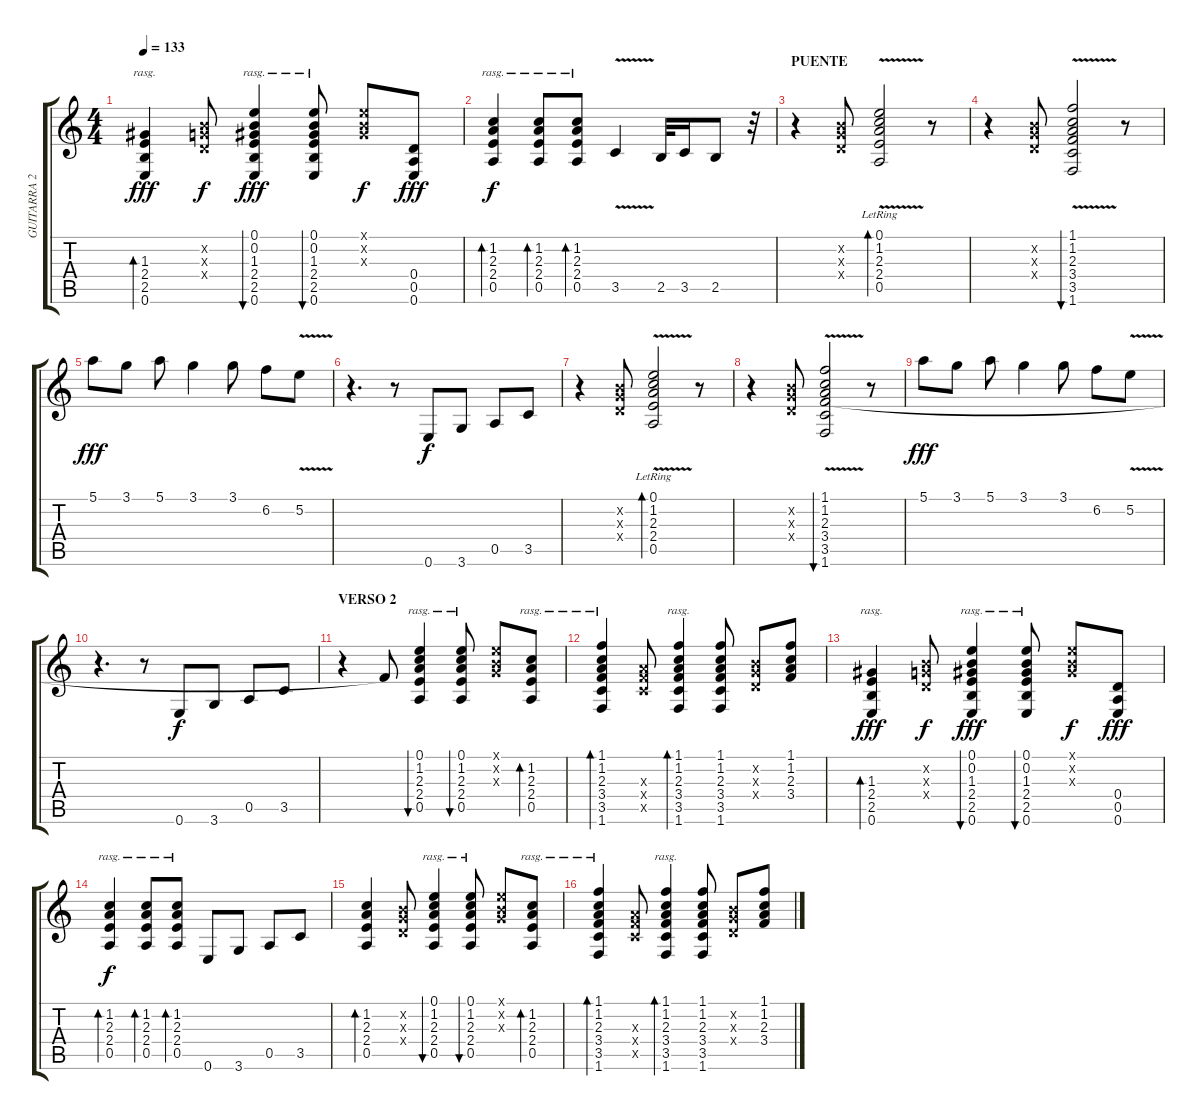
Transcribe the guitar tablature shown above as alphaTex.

\track ("GUITARRA 2" "GUITARRA 2") {instrument overdrivenguitar}
\staff {score tabs}
\tuning (E4 B3 G3 D3 A2 E2) {hide}
\ts (4 4)
\tempo 133
\clef g2
\ks c
(1.3 2.4 2.5 0.6).4{bd 120 rasg ii dy fff} (0.2{x} 0.3{x} 0.4{x}).8{dy f} (0.1 0.2 1.3 2.4 2.5 0.6).4{bu 120 rasg ii dy fff} (0.1 0.2 1.3 2.4 2.5 0.6).8{bu 120 rasg ii} (0.1{x} 0.2{x} 1.3{x}).8{dy f} (0.4 0.5 0.6).8{dy fff} |
(1.2 2.3 2.4 0.5).4{bd 120 rasg ii dy f} (1.2 2.3 2.4 0.5).8{bd 120 rasg ii} (1.2 2.3 2.4 0.5).8{bd 120 rasg ii} 3.5{v}.4{volume 16 instrument electricguitarjazz} 2.5.32 3.5.16 2.5.8 r.32{instrument overdrivenguitar} |
\section ("" "PUENTE")
r.4{volume 8} (0.2{x} 0.3{x} 0.4{x}).8 (0.1{v lr} 1.2{lr} 2.3{lr} 2.4{lr} 0.5{lr}).2{bd 120} r.8 |
r.4 (0.2{x} 0.3{x} 0.4{x}).8 (1.1{v} 1.2 2.3 3.4 3.5 1.6).2{bu 120} r.8 |
5.1.8{dy fff} 3.1.8 5.1.8 3.1.4 3.1.8 6.2.8 5.2{v}.8 |
r.4{d} r.8 0.6.8{dy f} 3.6.8 0.5.8 3.5.8 |
r.4 (0.2{x} 0.3{x} 0.4{x}).8 (0.1{v lr} 1.2{lr} 2.3{lr} 2.4{lr} 0.5{lr}).2{bd 120} r.8 |
r.4 (0.2{x} 0.3{x} 0.4{x}).8 (1.1{v} 1.2 2.3 3.4 3.5 1.6).2{bu 120} r.8 |
5.1.8{dy fff} 3.1.8 5.1.8 3.1.4 3.1.8 6.2.8 5.2{v}.8 |
r.4{d} r.8 0.6.8{dy f} 3.6.8 0.5.8 3.5.8 |
\section ("" "VERSO 2")
r.4 3.4{t}.8 (0.1 1.2 2.3 2.4 0.5).4{bu 120 rasg ii volume 13 instrument electricguitarclean} (0.1 1.2 2.3 2.4 0.5).8{bu 120 rasg ii} (0.1{x} 0.2{x} 0.3{x}).8 (1.2 2.3 2.4 0.5).8{bd 120 rasg ii} |
(1.1 1.2 2.3 3.4 3.5 1.6).4{bd 120 rasg ii instrument acousticguitarnylon} (2.3{x} 3.4{x} 3.5{x}).8 (1.1 1.2 2.3 3.4 3.5 1.6).4{bd 120 rasg ii} (1.1 1.2 2.3 3.4 3.5 1.6).8 (0.2{x} 0.3{x} 0.4{x}).8 (1.1 1.2 2.3 3.4).8 |
(1.3 2.4 2.5 0.6).4{bd 120 rasg ii dy fff} (0.2{x} 0.3{x} 0.4{x}).8{dy f} (0.1 0.2 1.3 2.4 2.5 0.6).4{bu 120 rasg ii dy fff} (0.1 0.2 1.3 2.4 2.5 0.6).8{bu 120 rasg ii} (0.1{x} 0.2{x} 1.3{x}).8{dy f} (0.4 0.5 0.6).8{dy fff} |
(1.2 2.3 2.4 0.5).4{bd 120 rasg ii dy f} (1.2 2.3 2.4 0.5).8{bd 120 rasg ii} (1.2 2.3 2.4 0.5).8{bd 120 rasg ii} 0.6.8 3.6.8 0.5.8 3.5.8 |
(1.2 2.3 2.4 0.5).4{bd 60} (0.2{x} 0.3{x} 0.4{x}).8 (0.1 1.2 2.3 2.4 0.5).4{bu 120 rasg ii} (0.1 1.2 2.3 2.4 0.5).8{bu 120 rasg ii} (0.1{x} 0.2{x} 0.3{x}).8 (1.2 2.3 2.4 0.5).8{bd 120 rasg ii} |
(1.1 1.2 2.3 3.4 3.5 1.6).4{bd 120 rasg ii} (2.3{x} 3.4{x} 3.5{x}).8 (1.1 1.2 2.3 3.4 3.5 1.6).4{bd 120 rasg ii} (1.1 1.2 2.3 3.4 3.5 1.6).8 (0.2{x} 0.3{x} 0.4{x}).8 (1.1 1.2 2.3 3.4).8
